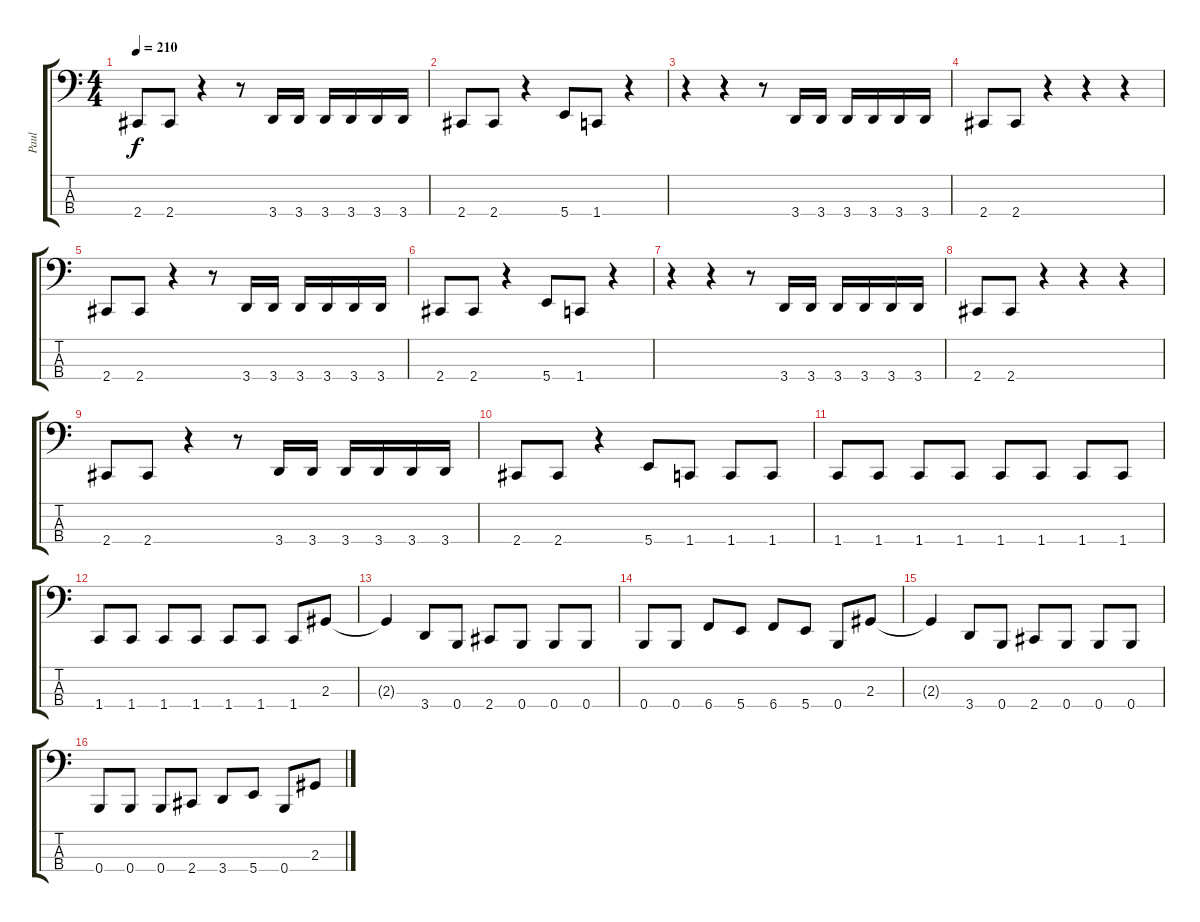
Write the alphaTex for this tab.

\track ("Paul" "Paul") {instrument electricbasspick}
\staff {score tabs}
\tuning (E2 B1 Gb1 B0) {hide}
\ts (4 4)
\tempo 210
\clef f4
\ks c
2.4.8{dy f} 2.4.8 r.4 r.8 3.4.16 3.4.16 3.4.16 3.4.16 3.4.16 3.4.16 |
2.4.8 2.4.8 r.4 5.4.8 1.4.8 r.4 |
r.4 r.4 r.8 3.4.16 3.4.16 3.4.16 3.4.16 3.4.16 3.4.16 |
2.4.8 2.4.8 r.4 r.4 r.4 |
2.4.8 2.4.8 r.4 r.8 3.4.16 3.4.16 3.4.16 3.4.16 3.4.16 3.4.16 |
2.4.8 2.4.8 r.4 5.4.8 1.4.8 r.4 |
r.4 r.4 r.8 3.4.16 3.4.16 3.4.16 3.4.16 3.4.16 3.4.16 |
2.4.8 2.4.8 r.4 r.4 r.4 |
2.4.8 2.4.8 r.4 r.8 3.4.16 3.4.16 3.4.16 3.4.16 3.4.16 3.4.16 |
2.4.8 2.4.8 r.4 5.4.8 1.4.8 1.4.8 1.4.8 |
1.4.8 1.4.8 1.4.8 1.4.8 1.4.8 1.4.8 1.4.8 1.4.8 |
1.4.8 1.4.8 1.4.8 1.4.8 1.4.8 1.4.8 1.4.8 2.3.8 |
2.3{t}.4 3.4.8 0.4.8 2.4.8 0.4.8 0.4.8 0.4.8 |
0.4.8 0.4.8 6.4.8 5.4.8 6.4.8 5.4.8 0.4.8 2.3.8 |
2.3{t}.4 3.4.8 0.4.8 2.4.8 0.4.8 0.4.8 0.4.8 |
0.4.8 0.4.8 0.4.8 2.4.8 3.4.8 5.4.8 0.4.8 2.3.8
